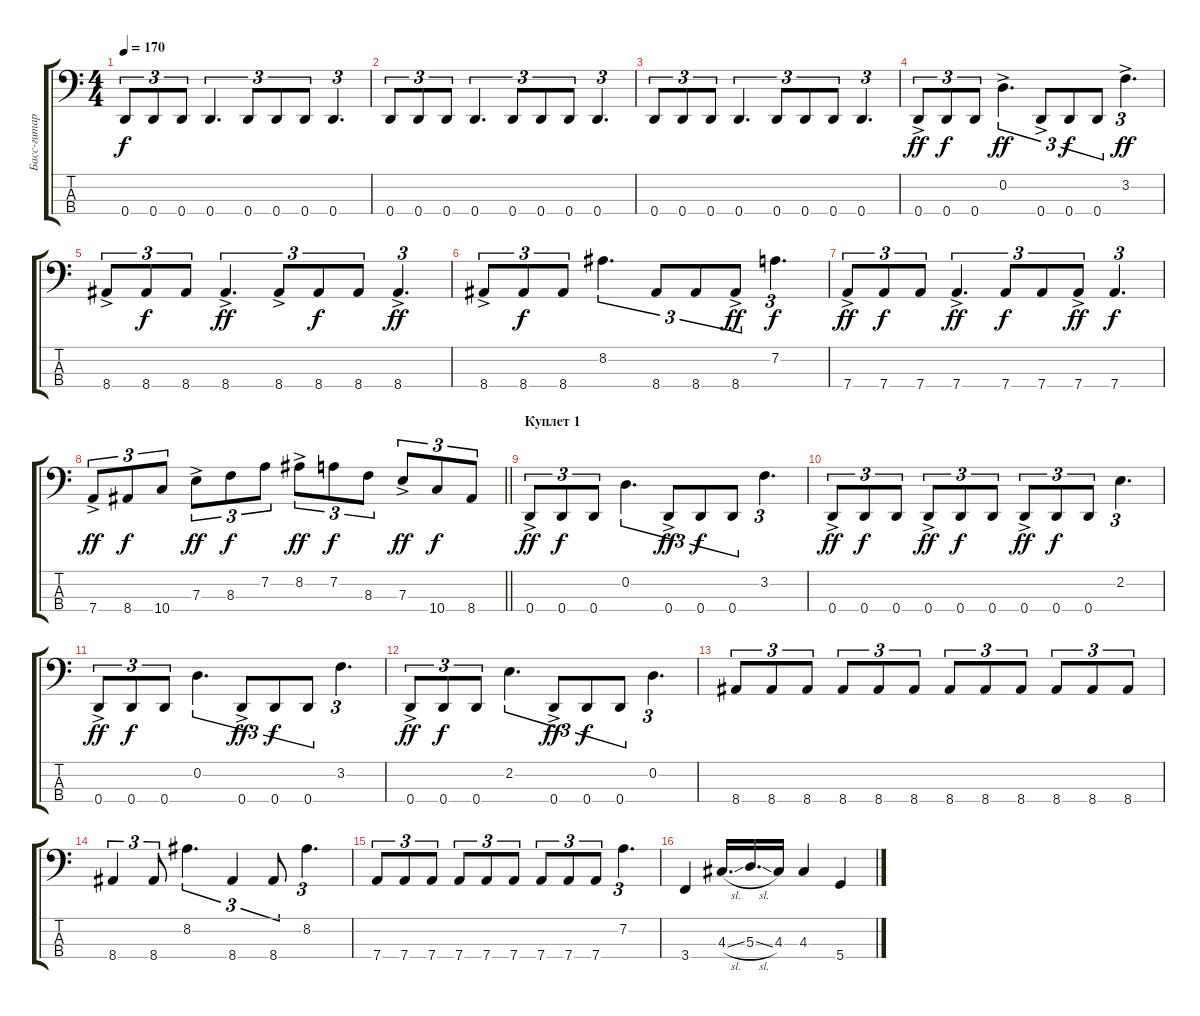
\track ("Басс-гитара" "Басс-гитар") {instrument slapbass1}
\staff {score tabs}
\tuning (G2 D2 A1 D1) {hide}
\ts (4 4)
\tempo 170
\clef f4
\ks c
0.4.8{tu (3 2) dy f} 0.4.8{tu (3 2)} 0.4.8{tu (3 2)} 0.4.4{d tu (3 2)} 0.4.8{tu (3 2)} 0.4.8{tu (3 2)} 0.4.8{tu (3 2)} 0.4.4{d tu (3 2)} |
0.4.8{tu (3 2)} 0.4.8{tu (3 2)} 0.4.8{tu (3 2)} 0.4.4{d tu (3 2)} 0.4.8{tu (3 2)} 0.4.8{tu (3 2)} 0.4.8{tu (3 2)} 0.4.4{d tu (3 2)} |
0.4.8{tu (3 2)} 0.4.8{tu (3 2)} 0.4.8{tu (3 2)} 0.4.4{d tu (3 2)} 0.4.8{tu (3 2)} 0.4.8{tu (3 2)} 0.4.8{tu (3 2)} 0.4.4{d tu (3 2)} |
0.4{ac}.8{tu (3 2) dy ff} 0.4.8{tu (3 2) dy f} 0.4.8{tu (3 2)} 0.2{ac}.4{d tu (3 2) dy ff} 0.4{ac}.8{tu (3 2)} 0.4.8{tu (3 2) dy f} 0.4.8{tu (3 2)} 3.2{ac}.4{d tu (3 2) dy ff} |
8.4{ac}.8{tu (3 2)} 8.4.8{tu (3 2) dy f} 8.4.8{tu (3 2)} 8.4{ac}.4{d tu (3 2) dy ff} 8.4{ac}.8{tu (3 2)} 8.4.8{tu (3 2) dy f} 8.4.8{tu (3 2)} 8.4{ac}.4{d tu (3 2) dy ff} |
8.4{ac}.8{tu (3 2)} 8.4.8{tu (3 2) dy f} 8.4.8{tu (3 2)} 8.2.4{d tu (3 2)} 8.4.8{tu (3 2)} 8.4.8{tu (3 2)} 8.4{ac}.8{tu (3 2) dy ff} 7.2.4{d tu (3 2) dy f} |
7.4{ac}.8{tu (3 2) dy ff} 7.4.8{tu (3 2) dy f} 7.4.8{tu (3 2)} 7.4{ac}.4{d tu (3 2) dy ff} 7.4.8{tu (3 2) dy f} 7.4.8{tu (3 2)} 7.4{ac}.8{tu (3 2) dy ff} 7.4.4{d tu (3 2) dy f} |
\barLineRight lightlight
7.4{ac}.8{tu (3 2) dy ff} 8.4.8{tu (3 2) dy f} 10.4.8{tu (3 2)} 7.3{ac}.8{tu (3 2) dy ff} 8.3.8{tu (3 2) dy f} 7.2.8{tu (3 2)} 8.2{ac}.8{tu (3 2) dy ff} 7.2.8{tu (3 2) dy f} 8.3.8{tu (3 2)} 7.3{ac}.8{tu (3 2) dy ff} 10.4.8{tu (3 2) dy f} 8.4.8{tu (3 2)} |
\section ("" "Куплет 1")
0.4{ac}.8{tu (3 2) dy ff} 0.4.8{tu (3 2) dy f} 0.4.8{tu (3 2)} 0.2.4{d tu (3 2)} 0.4{ac}.8{tu (3 2) dy ff} 0.4.8{tu (3 2) dy f} 0.4.8{tu (3 2)} 3.2.4{d tu (3 2)} |
0.4{ac}.8{tu (3 2) dy ff} 0.4.8{tu (3 2) dy f} 0.4.8{tu (3 2)} 0.4{ac}.8{tu (3 2) dy ff} 0.4.8{tu (3 2) dy f} 0.4.8{tu (3 2)} 0.4{ac}.8{tu (3 2) dy ff} 0.4.8{tu (3 2) dy f} 0.4.8{tu (3 2)} 2.2.4{d tu (3 2)} |
0.4{ac}.8{tu (3 2) dy ff} 0.4.8{tu (3 2) dy f} 0.4.8{tu (3 2)} 0.2.4{d tu (3 2)} 0.4{ac}.8{tu (3 2) dy ff} 0.4.8{tu (3 2) dy f} 0.4.8{tu (3 2)} 3.2.4{d tu (3 2)} |
0.4{ac}.8{tu (3 2) dy ff} 0.4.8{tu (3 2) dy f} 0.4.8{tu (3 2)} 2.2.4{d tu (3 2)} 0.4{ac}.8{tu (3 2) dy ff} 0.4.8{tu (3 2) dy f} 0.4.8{tu (3 2)} 0.2.4{d tu (3 2)} |
8.4.8{tu (3 2)} 8.4.8{tu (3 2)} 8.4.8{tu (3 2)} 8.4.8{tu (3 2)} 8.4.8{tu (3 2)} 8.4.8{tu (3 2)} 8.4.8{tu (3 2)} 8.4.8{tu (3 2)} 8.4.8{tu (3 2)} 8.4.8{tu (3 2)} 8.4.8{tu (3 2)} 8.4.8{tu (3 2)} |
8.4.4{tu (3 2)} 8.4.8{tu (3 2)} 8.2.4{d tu (3 2)} 8.4.4{tu (3 2)} 8.4.8{tu (3 2)} 8.2.4{d tu (3 2)} |
7.4.8{tu (3 2)} 7.4.8{tu (3 2)} 7.4.8{tu (3 2)} 7.4.8{tu (3 2)} 7.4.8{tu (3 2)} 7.4.8{tu (3 2)} 7.4.8{tu (3 2)} 7.4.8{tu (3 2)} 7.4.8{tu (3 2)} 7.2.4{d tu (3 2)} |
3.4.4 4.3{sl}.16{d} 5.3{sl}.16{d} 4.3.16 4.3.4 5.4.4
